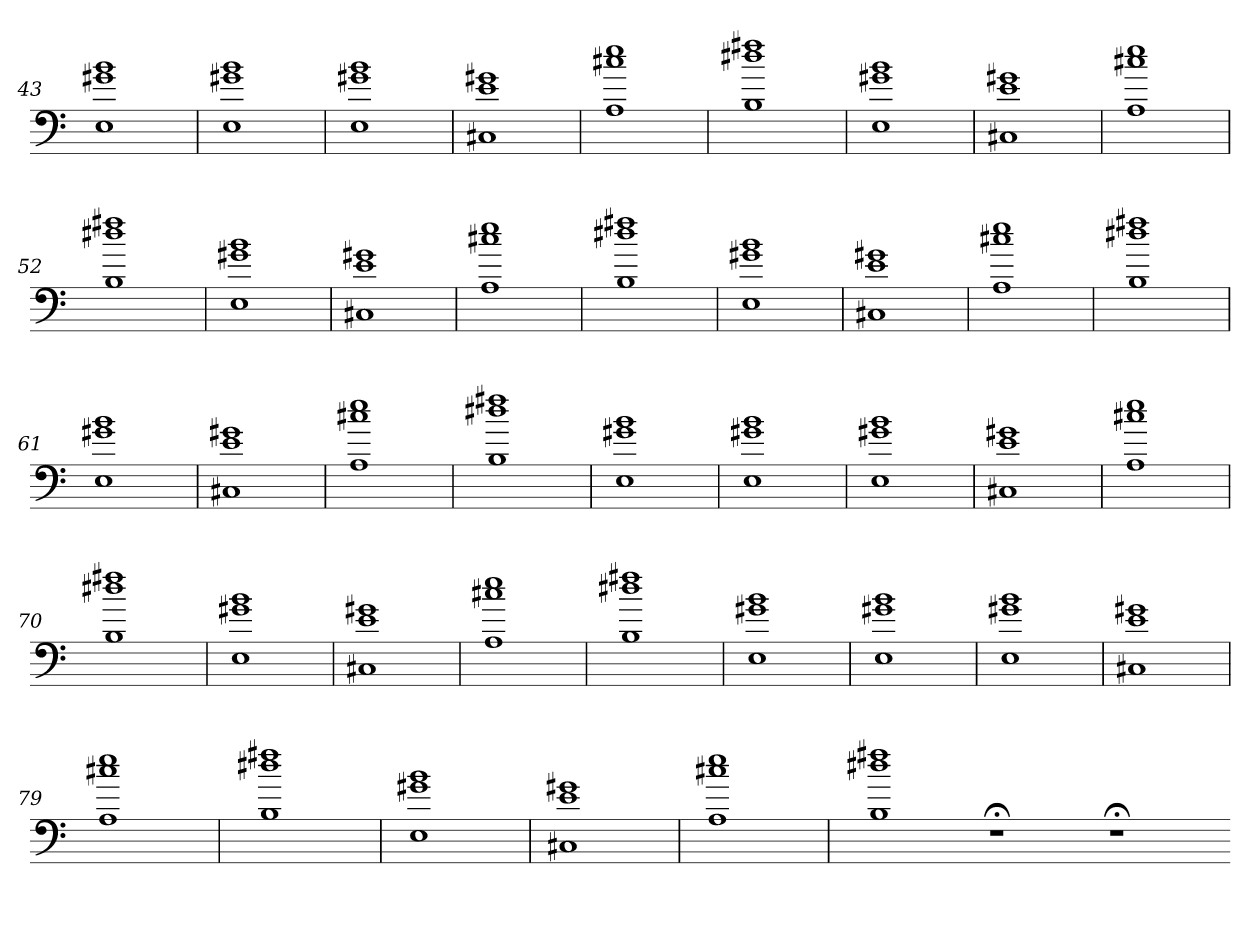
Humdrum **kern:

**kern
*part1
*staff1
=43
1E 1g#X 1b
=44
1E 1g#X 1b
=45
1E 1g#X 1b
=46
1C#X 1e 1g#X
=47
1A 1cc#X 1ee
=48
1B 1dd#X 1ff#X
=49
1E 1g#X 1b
=50
1C#X 1e 1g#X
=51
1A 1cc#X 1ee
=52
1B 1dd#X 1ff#X
=53
1E 1g#X 1b
=54
1C#X 1e 1g#X
=55
1A 1cc#X 1ee
=56
1B 1dd#X 1ff#X
=57
1E 1g#X 1b
=58
1C#X 1e 1g#X
=59
1A 1cc#X 1ee
=60
1B 1dd#X 1ff#X
=61
1E 1g#X 1b
=62
1C#X 1e 1g#X
=63
1A 1cc#X 1ee
=64
1B 1dd#X 1ff#X
=65
1E 1g#X 1b
=66
1E 1g#X 1b
=67
1E 1g#X 1b
=68
1C#X 1e 1g#X
=69
1A 1cc#X 1ee
=70
1B 1dd#X 1ff#X
=71
1E 1g#X 1b
=72
1C#X 1e 1g#X
=73
1A 1cc#X 1ee
=74
1B 1dd#X 1ff#X
=75
1E 1g#X 1b
=76
1E 1g#X 1b
=77
1E 1g#X 1b
=78
1C#X 1e 1g#X
=79
1A 1cc#X 1ee
=80
1B 1dd#X 1ff#X
=81
1E 1g#X 1b
=82
1C#X 1e 1g#X
=83
1A 1cc#X 1ee
=84
1B 1dd#X 1ff#X
1r;<
1r;<
=-
*-
